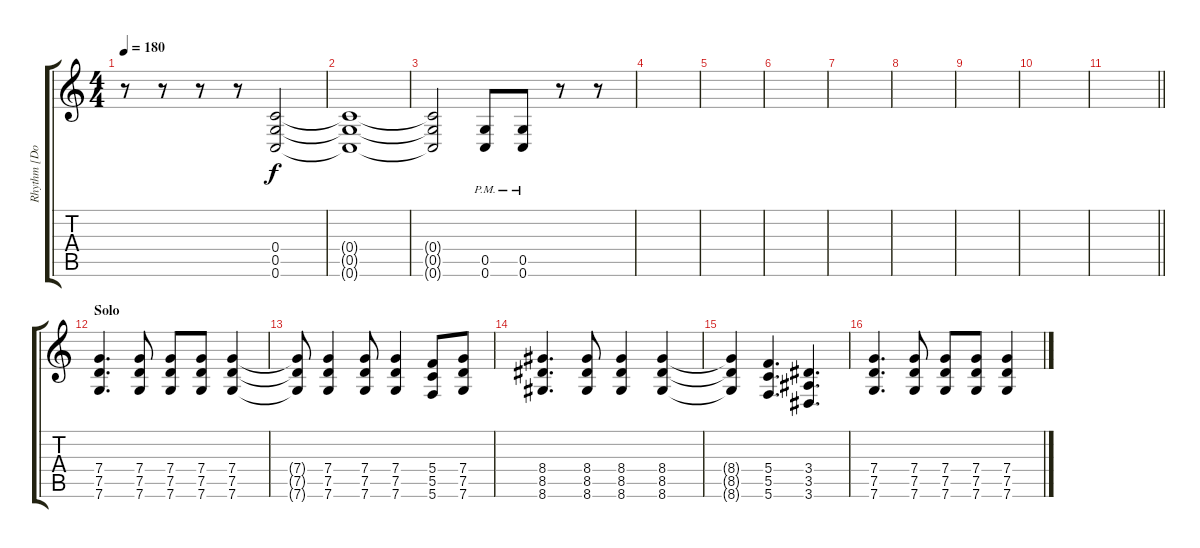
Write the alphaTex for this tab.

\track ("Rhythm [Donegan]" "Rhythm [Do") {instrument distortionguitar}
\staff {score tabs}
\tuning (D4 A3 F3 C3 G2 C2) {hide}
\ts (4 4)
\tempo 180
\clef g2
\ks c
r.8{dy f} r.8 r.8 r.8 (0.4 0.5 0.6).2 |
(0.4{t} 0.5{t} 0.6{t}).1 |
(0.4{t} 0.5{t} 0.6{t}).2 (0.5{pm} 0.6{pm}).8 (0.5{pm} 0.6{pm}).8 r.8 r.8 |
|
|
|
|
|
|
|
\barLineRight lightlight
|
\section ("" "Solo")
(7.4 7.5 7.6).4{d} (7.4 7.5 7.6).8 (7.4 7.5 7.6).8 (7.4 7.5 7.6).8 (7.4 7.5 7.6).4 |
(7.4{t} 7.5{t} 7.6{t}).8 (7.4 7.5 7.6).4 (7.4 7.5 7.6).8 (7.4 7.5 7.6).4 (5.4 5.5 5.6).8 (7.4 7.5 7.6).8 |
(8.4 8.5 8.6).4{d} (8.4 8.5 8.6).8 (8.4 8.5 8.6).4 (8.4 8.5 8.6).4 |
(8.4{t} 8.5{t} 8.6{t}).4 (5.4 5.5 5.6).4{d} (3.4 3.5 3.6).4{d} |
(7.4 7.5 7.6).4{d} (7.4 7.5 7.6).8 (7.4 7.5 7.6).8 (7.4 7.5 7.6).8 (7.4 7.5 7.6).4
